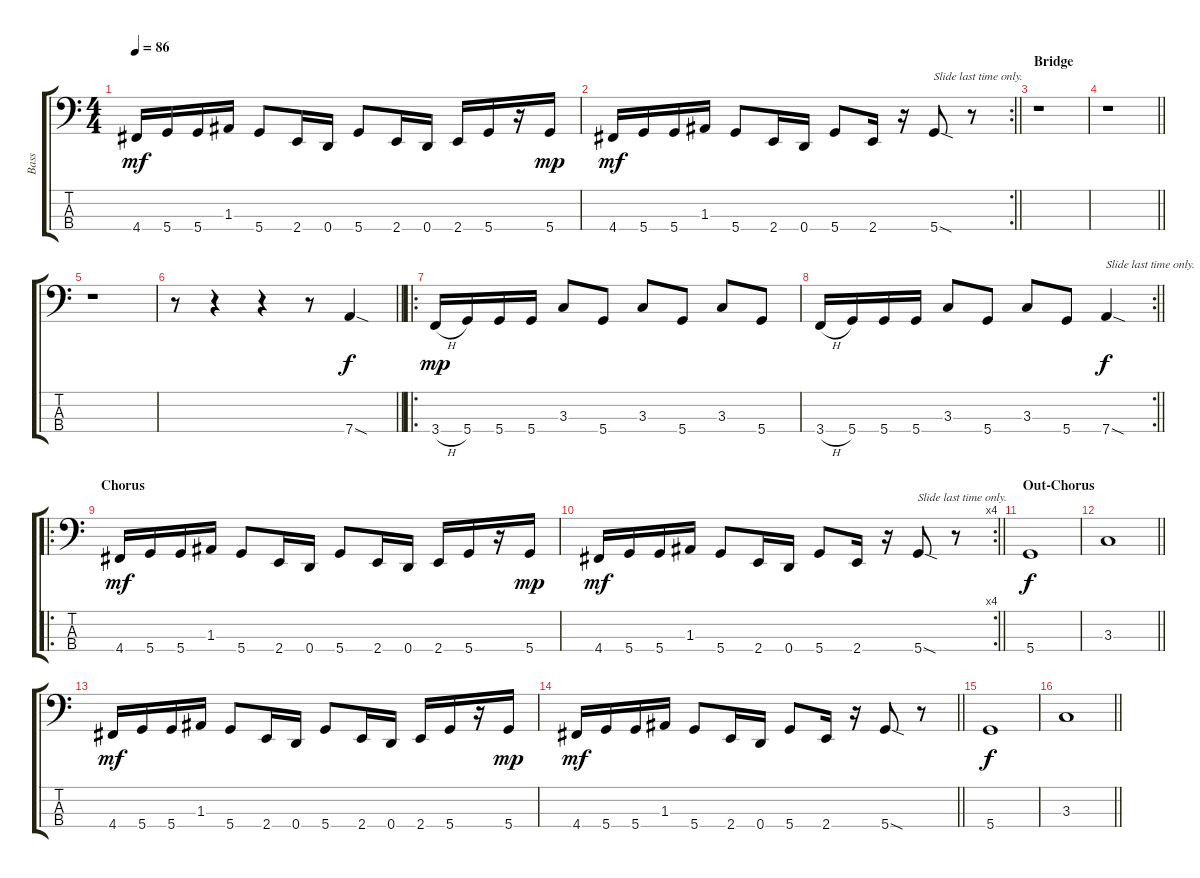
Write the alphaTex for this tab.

\track ("Bass" "Bass") {instrument electricbassfinger}
\staff {score tabs}
\tuning (G2 D2 A1 D1) {hide}
\ts (4 4)
\tempo 86
\clef f4
\ks c
4.4.16{dy mf} 5.4.16 5.4.16 1.3.16 5.4.8 2.4.16 0.4.16 5.4.8 2.4.16 0.4.16 2.4.16 5.4.16 r.16 5.4.16{dy mp} |
\rc 2
\barLineRight lightlight
4.4.16{dy mf} 5.4.16 5.4.16 1.3.16 5.4.8 2.4.16 0.4.16 5.4.8 2.4.16 r.16 5.4{sod}.8{txt "Slide last time only."} r.8 |
\section ("" "Bridge")
r.1 |
\barLineRight lightlight
r.1 |
r.1 |
\barLineRight lightlight
r.8 r.4 r.4 r.8 7.4{sod}.4{dy f} |
\ro
3.4{h}.16{dy mp} 5.4.16 5.4.16 5.4.16 3.3.8 5.4.8 3.3.8 5.4.8 3.3.8 5.4.8 |
\rc 2
\barLineRight lightlight
3.4{h}.16 5.4.16 5.4.16 5.4.16 3.3.8 5.4.8 3.3.8 5.4.8 7.4{sod}.4{txt "Slide last time only." dy f} |
\ro
\section ("" "Chorus")
4.4.16{dy mf} 5.4.16 5.4.16 1.3.16 5.4.8 2.4.16 0.4.16 5.4.8 2.4.16 0.4.16 2.4.16 5.4.16 r.16 5.4.16{dy mp} |
\rc 4
\barLineRight lightlight
4.4.16{dy mf} 5.4.16 5.4.16 1.3.16 5.4.8 2.4.16 0.4.16 5.4.8 2.4.16 r.16 5.4{sod}.8{txt "Slide last time only."} r.8 |
\section ("" "Out-Chorus")
5.4.1{dy f} |
\barLineRight lightlight
3.3.1 |
4.4.16{dy mf} 5.4.16 5.4.16 1.3.16 5.4.8 2.4.16 0.4.16 5.4.8 2.4.16 0.4.16 2.4.16 5.4.16 r.16 5.4.16{dy mp} |
\barLineRight lightlight
4.4.16{dy mf} 5.4.16 5.4.16 1.3.16 5.4.8 2.4.16 0.4.16 5.4.8 2.4.16 r.16 5.4{sod}.8 r.8 |
5.4.1{dy f} |
\barLineRight lightlight
3.3.1
